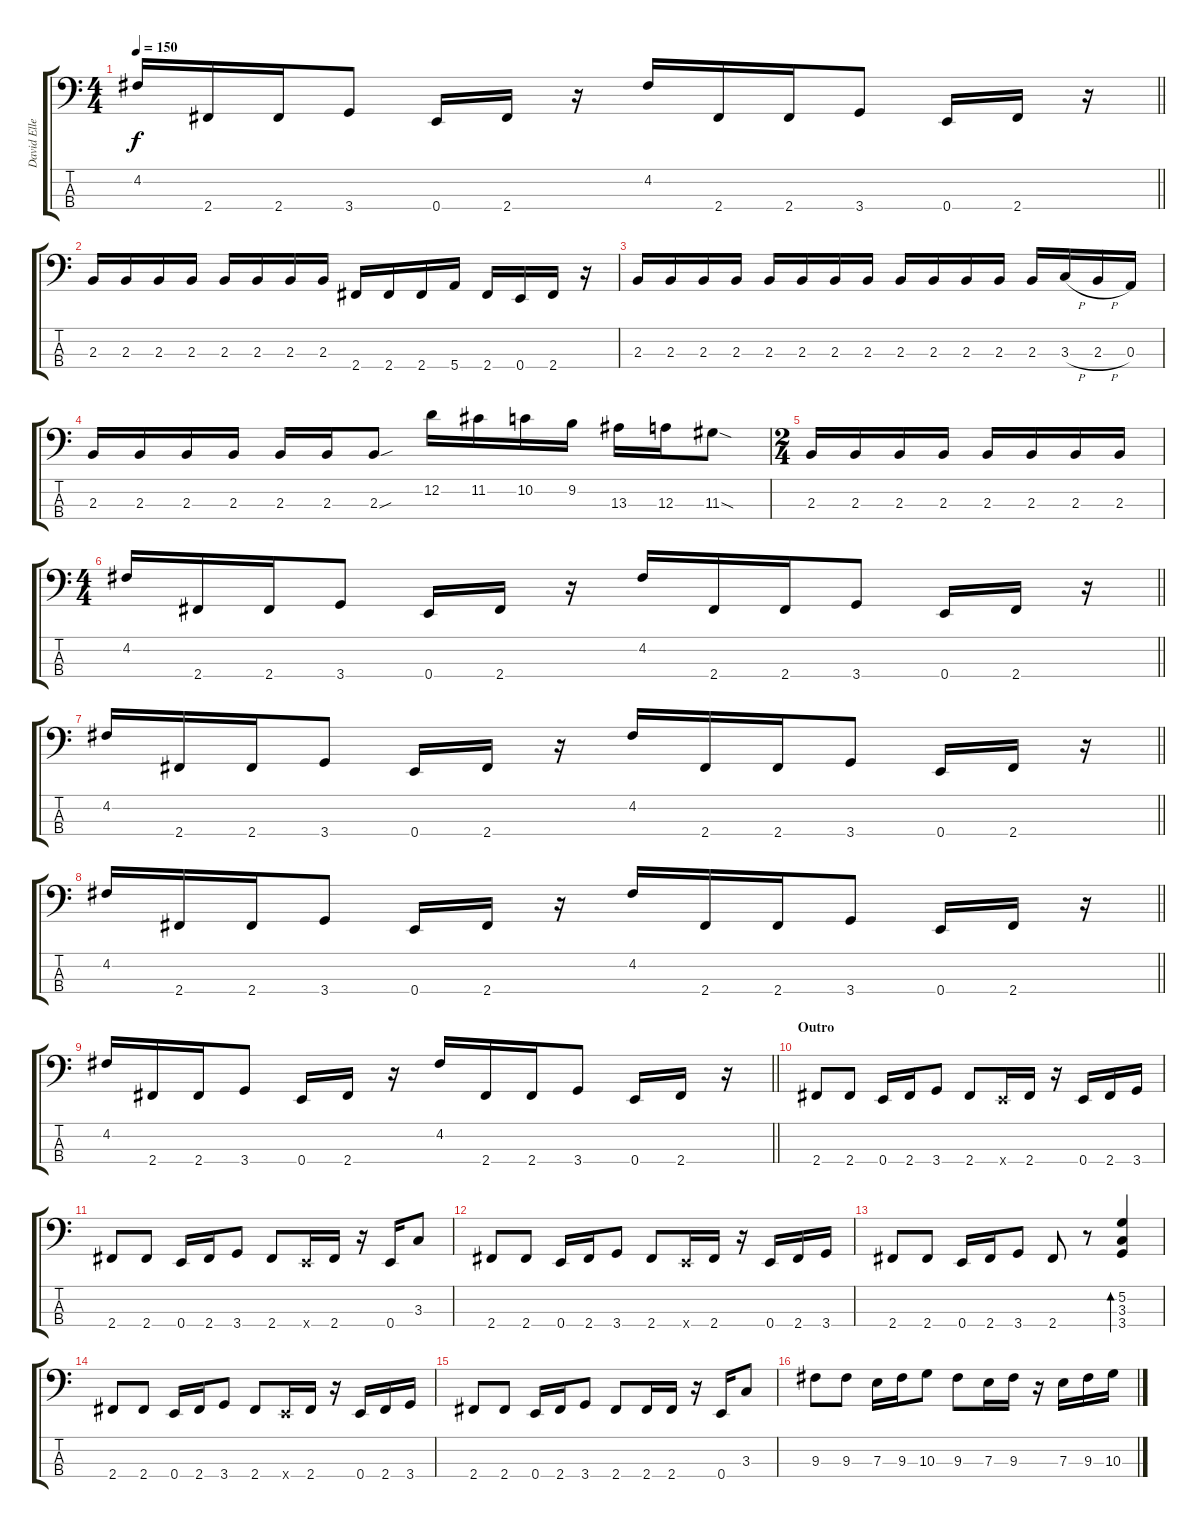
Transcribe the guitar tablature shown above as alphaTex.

\track ("David Ellefson" "David Elle") {solo instrument electricbassfinger}
\staff {score tabs}
\tuning (G2 D2 A1 E1) {hide}
\ts (4 4)
\tempo 150
\clef f4
\barLineRight lightlight
\ks c
4.2.16{dy f} 2.4.16 2.4.16 3.4.8 0.4.16 2.4.16 r.16 4.2.16 2.4.16 2.4.16 3.4.8 0.4.16 2.4.16 r.16 |
\section ("" "")
2.3.16 2.3.16 2.3.16 2.3.16 2.3.16 2.3.16 2.3.16 2.3.16 2.4.16 2.4.16 2.4.16 5.4.16 2.4.16 0.4.16 2.4.16 r.16 |
2.3.16 2.3.16 2.3.16 2.3.16 2.3.16 2.3.16 2.3.16 2.3.16 2.3.16 2.3.16 2.3.16 2.3.16 2.3.16 3.3{h}.16 2.3{h}.16 0.3.16 |
2.3.16 2.3.16 2.3.16 2.3.16 2.3.16 2.3.16 2.3{sou}.8 12.2.16 11.2.16 10.2.16 9.2.16 13.3.16 12.3.16 11.3{sod}.8 |
\ts (2 4)
2.3.16 2.3.16 2.3.16 2.3.16 2.3.16 2.3.16 2.3.16 2.3.16 |
\ts (4 4)
\barLineRight lightlight
4.2.16 2.4.16 2.4.16 3.4.8 0.4.16 2.4.16 r.16 4.2.16 2.4.16 2.4.16 3.4.8 0.4.16 2.4.16 r.16 |
\barLineRight lightlight
4.2.16 2.4.16 2.4.16 3.4.8 0.4.16 2.4.16 r.16 4.2.16 2.4.16 2.4.16 3.4.8 0.4.16 2.4.16 r.16 |
\barLineRight lightlight
4.2.16 2.4.16 2.4.16 3.4.8 0.4.16 2.4.16 r.16 4.2.16 2.4.16 2.4.16 3.4.8 0.4.16 2.4.16 r.16 |
\barLineRight lightlight
4.2.16 2.4.16 2.4.16 3.4.8 0.4.16 2.4.16 r.16 4.2.16 2.4.16 2.4.16 3.4.8 0.4.16 2.4.16 r.16 |
\section ("" "Outro")
2.4.8 2.4.8 0.4.16 2.4.16 3.4.8 2.4.8 0.4{x}.16 2.4.16 r.16 0.4.16 2.4.16 3.4.16 |
2.4.8 2.4.8 0.4.16 2.4.16 3.4.8 2.4.8 0.4{x}.16 2.4.16 r.16 0.4.16 3.3.8 |
2.4.8 2.4.8 0.4.16 2.4.16 3.4.8 2.4.8 0.4{x}.16 2.4.16 r.16 0.4.16 2.4.16 3.4.16 |
2.4.8 2.4.8 0.4.16 2.4.16 3.4.8 2.4.8 r.8 (5.2 3.3 3.4).4{bd 240} |
2.4.8 2.4.8 0.4.16 2.4.16 3.4.8 2.4.8 0.4{x}.16 2.4.16 r.16 0.4.16 2.4.16 3.4.16 |
2.4.8 2.4.8 0.4.16 2.4.16 3.4.8 2.4.8 2.4.16 2.4.16 r.16 0.4.16 3.3.8 |
9.3.8 9.3.8 7.3.16 9.3.16 10.3.8 9.3.8 7.3.16 9.3.16 r.16 7.3.16 9.3.16 10.3.16
